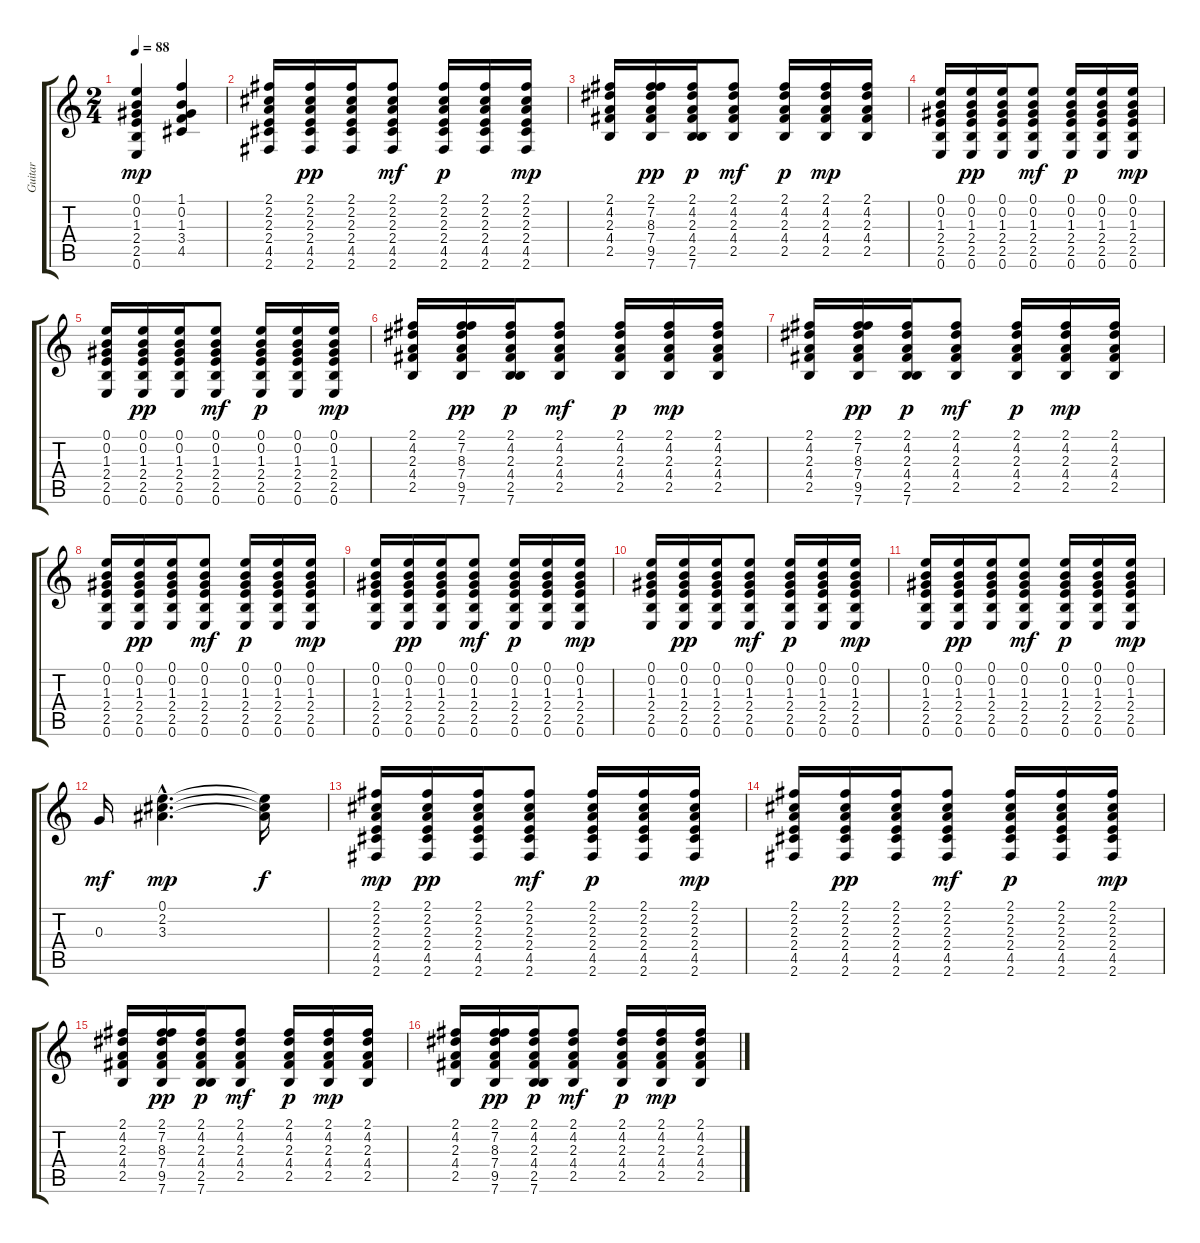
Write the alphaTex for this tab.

\track ("Guitar" "Guitar") {instrument acousticguitarsteel}
\staff {score tabs}
\tuning (E4 B3 G3 D3 A2 E2) {hide}
\ts (2 4)
\tempo 88
\clef g2
\ks c
(0.1 0.2 1.3 2.4 2.5 0.6).4{dy mp} (1.1 0.2 1.3 3.4 4.5).4 |
(2.1 2.2 2.3 2.4 4.5 2.6).16 (2.1 2.2 2.3 2.4 4.5 2.6).16{dy pp} (2.1 2.2 2.3 2.4 4.5 2.6).16 (2.1 2.2 2.3 2.4 4.5 2.6).8{dy mf} (2.1 2.2 2.3 2.4 4.5 2.6).16{dy p} (2.1 2.2 2.3 2.4 4.5 2.6).16 (2.1 2.2 2.3 2.4 4.5 2.6).16{dy mp} |
(2.1 4.2 2.3 4.4 2.5).16 (2.1 7.2 8.3 7.4 9.5 7.6).16{dy pp} (2.1 4.2 2.3 4.4 2.5 7.6).16{dy p} (2.1 4.2 2.3 4.4 2.5).8{dy mf} (2.1 4.2 2.3 4.4 2.5).16{dy p} (2.1 4.2 2.3 4.4 2.5).16{dy mp} (2.1 4.2 2.3 4.4 2.5).16 |
(0.1 0.2 1.3 2.4 2.5 0.6).16 (0.1 0.2 1.3 2.4 2.5 0.6).16{dy pp} (0.1 0.2 1.3 2.4 2.5 0.6).16 (0.1 0.2 1.3 2.4 2.5 0.6).8{dy mf} (0.1 0.2 1.3 2.4 2.5 0.6).16{dy p} (0.1 0.2 1.3 2.4 2.5 0.6).16 (0.1 0.2 1.3 2.4 2.5 0.6).16{dy mp} |
(0.1 0.2 1.3 2.4 2.5 0.6).16 (0.1 0.2 1.3 2.4 2.5 0.6).16{dy pp} (0.1 0.2 1.3 2.4 2.5 0.6).16 (0.1 0.2 1.3 2.4 2.5 0.6).8{dy mf} (0.1 0.2 1.3 2.4 2.5 0.6).16{dy p} (0.1 0.2 1.3 2.4 2.5 0.6).16 (0.1 0.2 1.3 2.4 2.5 0.6).16{dy mp} |
(2.1 4.2 2.3 4.4 2.5).16 (2.1 7.2 8.3 7.4 9.5 7.6).16{dy pp} (2.1 4.2 2.3 4.4 2.5 7.6).16{dy p} (2.1 4.2 2.3 4.4 2.5).8{dy mf} (2.1 4.2 2.3 4.4 2.5).16{dy p} (2.1 4.2 2.3 4.4 2.5).16{dy mp} (2.1 4.2 2.3 4.4 2.5).16 |
(2.1 4.2 2.3 4.4 2.5).16 (2.1 7.2 8.3 7.4 9.5 7.6).16{dy pp} (2.1 4.2 2.3 4.4 2.5 7.6).16{dy p} (2.1 4.2 2.3 4.4 2.5).8{dy mf} (2.1 4.2 2.3 4.4 2.5).16{dy p} (2.1 4.2 2.3 4.4 2.5).16{dy mp} (2.1 4.2 2.3 4.4 2.5).16 |
(0.1 0.2 1.3 2.4 2.5 0.6).16 (0.1 0.2 1.3 2.4 2.5 0.6).16{dy pp} (0.1 0.2 1.3 2.4 2.5 0.6).16 (0.1 0.2 1.3 2.4 2.5 0.6).8{dy mf} (0.1 0.2 1.3 2.4 2.5 0.6).16{dy p} (0.1 0.2 1.3 2.4 2.5 0.6).16 (0.1 0.2 1.3 2.4 2.5 0.6).16{dy mp} |
(0.1 0.2 1.3 2.4 2.5 0.6).16 (0.1 0.2 1.3 2.4 2.5 0.6).16{dy pp} (0.1 0.2 1.3 2.4 2.5 0.6).16 (0.1 0.2 1.3 2.4 2.5 0.6).8{dy mf} (0.1 0.2 1.3 2.4 2.5 0.6).16{dy p} (0.1 0.2 1.3 2.4 2.5 0.6).16 (0.1 0.2 1.3 2.4 2.5 0.6).16{dy mp} |
(0.1 0.2 1.3 2.4 2.5 0.6).16 (0.1 0.2 1.3 2.4 2.5 0.6).16{dy pp} (0.1 0.2 1.3 2.4 2.5 0.6).16 (0.1 0.2 1.3 2.4 2.5 0.6).8{dy mf} (0.1 0.2 1.3 2.4 2.5 0.6).16{dy p} (0.1 0.2 1.3 2.4 2.5 0.6).16 (0.1 0.2 1.3 2.4 2.5 0.6).16{dy mp} |
(0.1 0.2 1.3 2.4 2.5 0.6).16 (0.1 0.2 1.3 2.4 2.5 0.6).16{dy pp} (0.1 0.2 1.3 2.4 2.5 0.6).16 (0.1 0.2 1.3 2.4 2.5 0.6).8{dy mf} (0.1 0.2 1.3 2.4 2.5 0.6).16{dy p} (0.1 0.2 1.3 2.4 2.5 0.6).16 (0.1 0.2 1.3 2.4 2.5 0.6).16{dy mp} |
0.3.16{dy mf} (0.1{hac} 2.2{hac} 3.3{hac}).4{d dy mp} (0.1{t} 2.2{t} 3.3{t}).16{dy f} |
(2.1 2.2 2.3 2.4 4.5 2.6).16{dy mp} (2.1 2.2 2.3 2.4 4.5 2.6).16{dy pp} (2.1 2.2 2.3 2.4 4.5 2.6).16 (2.1 2.2 2.3 2.4 4.5 2.6).8{dy mf} (2.1 2.2 2.3 2.4 4.5 2.6).16{dy p} (2.1 2.2 2.3 2.4 4.5 2.6).16 (2.1 2.2 2.3 2.4 4.5 2.6).16{dy mp} |
(2.1 2.2 2.3 2.4 4.5 2.6).16 (2.1 2.2 2.3 2.4 4.5 2.6).16{dy pp} (2.1 2.2 2.3 2.4 4.5 2.6).16 (2.1 2.2 2.3 2.4 4.5 2.6).8{dy mf} (2.1 2.2 2.3 2.4 4.5 2.6).16{dy p} (2.1 2.2 2.3 2.4 4.5 2.6).16 (2.1 2.2 2.3 2.4 4.5 2.6).16{dy mp} |
(2.1 4.2 2.3 4.4 2.5).16 (2.1 7.2 8.3 7.4 9.5 7.6).16{dy pp} (2.1 4.2 2.3 4.4 2.5 7.6).16{dy p} (2.1 4.2 2.3 4.4 2.5).8{dy mf} (2.1 4.2 2.3 4.4 2.5).16{dy p} (2.1 4.2 2.3 4.4 2.5).16{dy mp} (2.1 4.2 2.3 4.4 2.5).16 |
(2.1 4.2 2.3 4.4 2.5).16 (2.1 7.2 8.3 7.4 9.5 7.6).16{dy pp} (2.1 4.2 2.3 4.4 2.5 7.6).16{dy p} (2.1 4.2 2.3 4.4 2.5).8{dy mf} (2.1 4.2 2.3 4.4 2.5).16{dy p} (2.1 4.2 2.3 4.4 2.5).16{dy mp} (2.1 4.2 2.3 4.4 2.5).16
